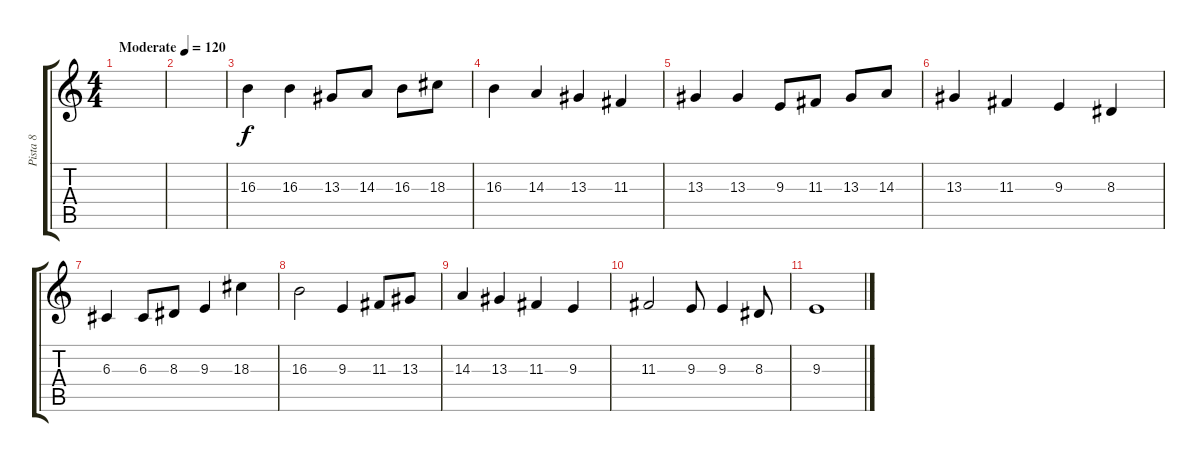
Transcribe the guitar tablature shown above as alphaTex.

\track ("Pista 8" "Pista 8") {instrument stringensemble1}
\staff {score tabs}
\tuning (E4 B3 G3 D3 A2 E2) {hide}
\ts (4 4)
\tempo (120 "Moderate")
\clef g2
\ks c
|
|
16.3.4 16.3.4 13.3.8 14.3.8 16.3.8 18.3.8 |
16.3.4 14.3.4 13.3.4 11.3.4 |
13.3.4 13.3.4 9.3.8 11.3.8 13.3.8 14.3.8 |
13.3.4 11.3.4 9.3.4 8.3.4 |
6.3.4 6.3.8 8.3.8 9.3.4 18.3.4 |
16.3.2 9.3.4 11.3.8 13.3.8 |
14.3.4 13.3.4 11.3.4 9.3.4 |
11.3.2 9.3.8 9.3.4 8.3.8 |
9.3.1
